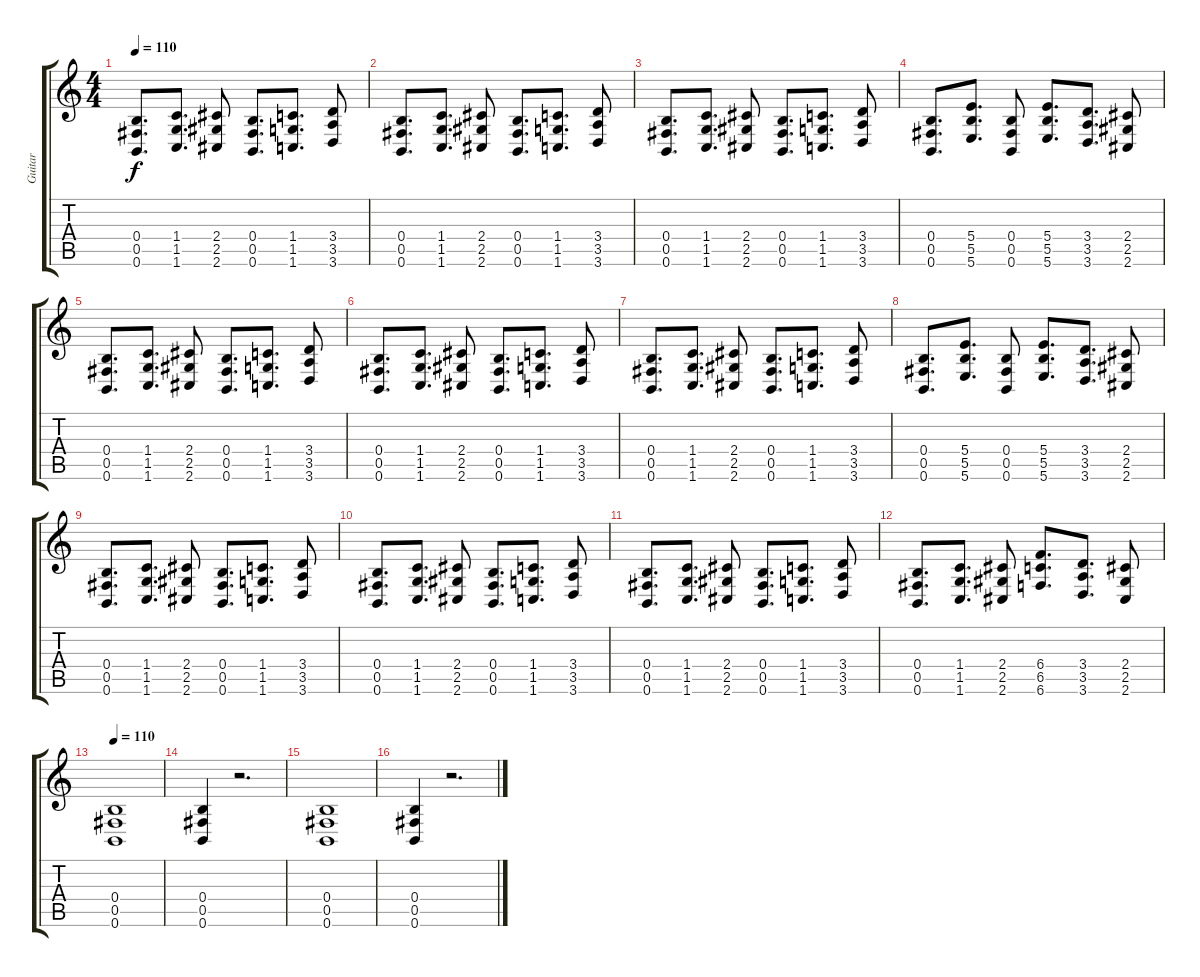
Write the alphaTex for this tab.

\track ("Guitar" "Guitar") {instrument distortionguitar}
\staff {score tabs}
\tuning (Db4 Ab3 E3 B2 Gb2 B1) {hide}
\ts (4 4)
\tempo 110
\clef g2
\ks c
(0.4 0.5 0.6).8{d dy f} (1.4 1.5 1.6).8{d} (2.4 2.5 2.6).8 (0.4 0.5 0.6).8{d} (1.4 1.5 1.6).8{d} (3.4 3.5 3.6).8 |
(0.4 0.5 0.6).8{d} (1.4 1.5 1.6).8{d} (2.4 2.5 2.6).8 (0.4 0.5 0.6).8{d} (1.4 1.5 1.6).8{d} (3.4 3.5 3.6).8 |
(0.4 0.5 0.6).8{d} (1.4 1.5 1.6).8{d} (2.4 2.5 2.6).8 (0.4 0.5 0.6).8{d} (1.4 1.5 1.6).8{d} (3.4 3.5 3.6).8 |
(0.4 0.5 0.6).8{d} (5.4 5.5 5.6).8{d} (0.4 0.5 0.6).8 (5.4 5.5 5.6).8{d} (3.4 3.5 3.6).8{d} (2.4 2.5 2.6).8 |
(0.4 0.5 0.6).8{d} (1.4 1.5 1.6).8{d} (2.4 2.5 2.6).8 (0.4 0.5 0.6).8{d} (1.4 1.5 1.6).8{d} (3.4 3.5 3.6).8 |
(0.4 0.5 0.6).8{d} (1.4 1.5 1.6).8{d} (2.4 2.5 2.6).8 (0.4 0.5 0.6).8{d} (1.4 1.5 1.6).8{d} (3.4 3.5 3.6).8 |
(0.4 0.5 0.6).8{d} (1.4 1.5 1.6).8{d} (2.4 2.5 2.6).8 (0.4 0.5 0.6).8{d} (1.4 1.5 1.6).8{d} (3.4 3.5 3.6).8 |
(0.4 0.5 0.6).8{d} (5.4 5.5 5.6).8{d} (0.4 0.5 0.6).8 (5.4 5.5 5.6).8{d} (3.4 3.5 3.6).8{d} (2.4 2.5 2.6).8 |
(0.4 0.5 0.6).8{d} (1.4 1.5 1.6).8{d} (2.4 2.5 2.6).8 (0.4 0.5 0.6).8{d} (1.4 1.5 1.6).8{d} (3.4 3.5 3.6).8 |
(0.4 0.5 0.6).8{d} (1.4 1.5 1.6).8{d} (2.4 2.5 2.6).8 (0.4 0.5 0.6).8{d} (1.4 1.5 1.6).8{d} (3.4 3.5 3.6).8 |
(0.4 0.5 0.6).8{d} (1.4 1.5 1.6).8{d} (2.4 2.5 2.6).8 (0.4 0.5 0.6).8{d} (1.4 1.5 1.6).8{d} (3.4 3.5 3.6).8 |
(0.4 0.5 0.6).8{d} (1.4 1.5 1.6).8{d} (2.4 2.5 2.6).8 (6.4 6.5 6.6).8{d} (3.4 3.5 3.6).8{d} (2.4 2.5 2.6).8 |
\tempo 110
(0.4 0.5 0.6).1 |
(0.4 0.5 0.6).4 r.2{d} |
(0.4 0.5 0.6).1 |
(0.4 0.5 0.6).4 r.2{d}
